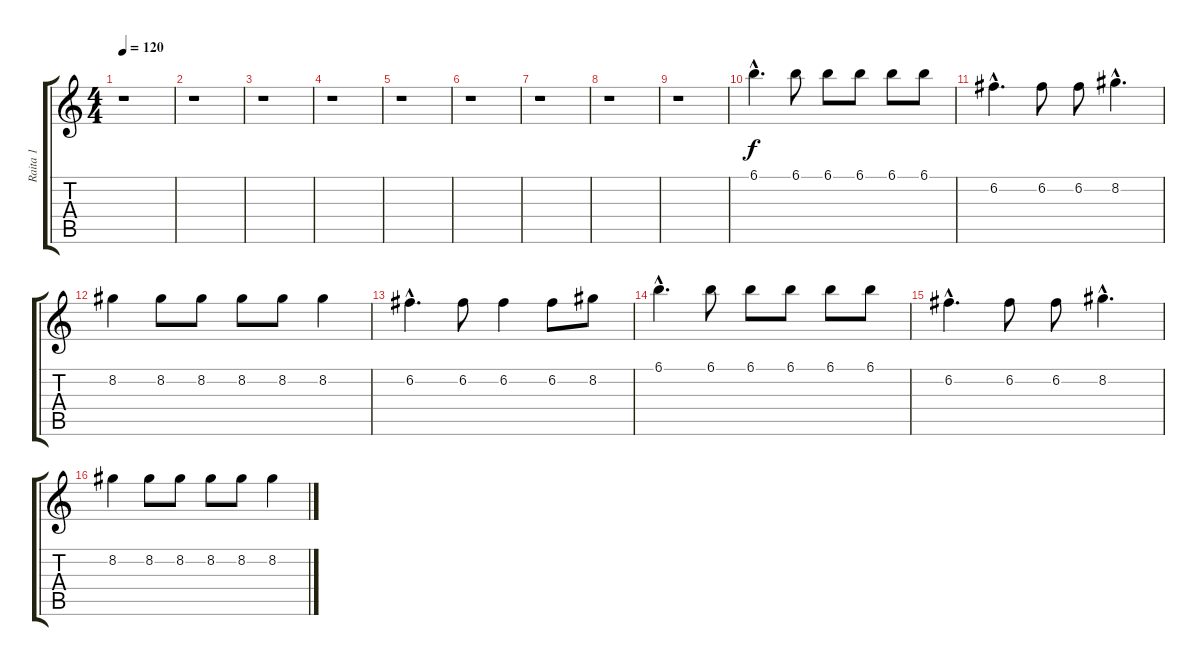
\track ("Raita 1" "Raita 1") {instrument overdrivenguitar}
\staff {score tabs}
\tuning (F4 C4 G3 D3 A2 E2) {hide}
\ts (4 4)
\tempo 120
\clef g2
\ks c
r.1{dy f} |
r.1 |
r.1 |
r.1 |
r.1 |
r.1 |
r.1 |
r.1 |
r.1 |
6.1{hac}.4{d volume 16} 6.1.8 6.1.8 6.1.8 6.1.8 6.1.8 |
6.2{hac}.4{d} 6.2.8 6.2.8 8.2{hac}.4{d} |
8.2.4 8.2.8 8.2.8 8.2.8 8.2.8 8.2.4 |
6.2{hac}.4{d} 6.2.8 6.2.4 6.2.8 8.2.8 |
6.1{hac}.4{d} 6.1.8 6.1.8 6.1.8 6.1.8 6.1.8 |
6.2{hac}.4{d} 6.2.8 6.2.8 8.2{hac}.4{d} |
8.2.4 8.2.8 8.2.8 8.2.8 8.2.8 8.2.4
